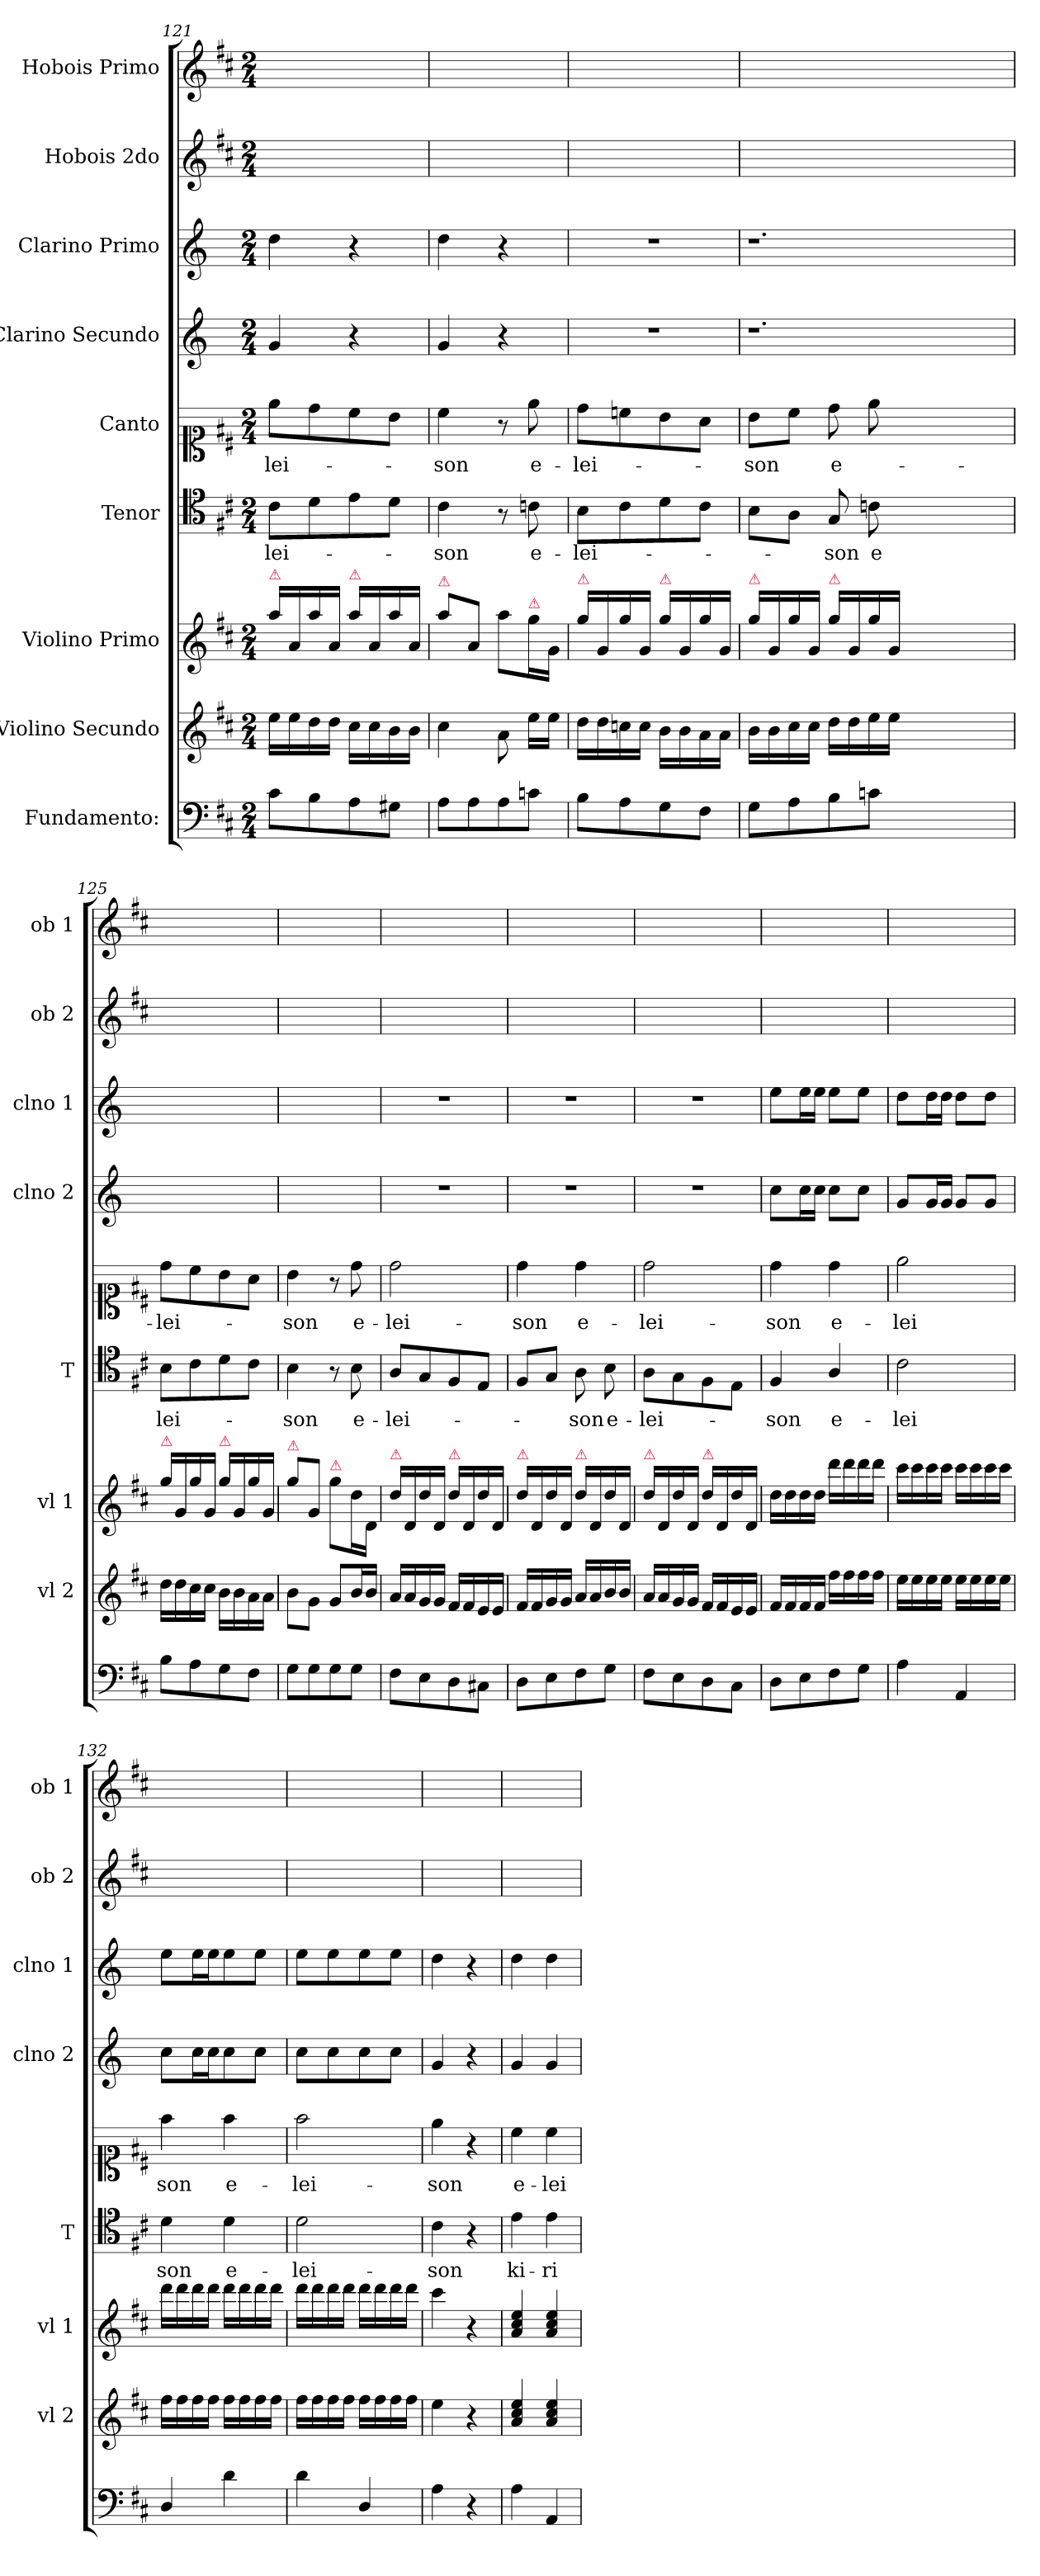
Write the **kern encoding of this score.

**kern	**kern	**kern	**kern	**text	**kern	**text	**kern	**kern	**kern	**kern
*part9	*part8	*part7	*part6	*part6	*part5	*part5	*part4	*part3	*part2	*part1
*staff9	*staff8	*staff7	*staff6	*staff6	*staff5	*staff5	*staff4	*staff3	*staff2	*staff1
*I"Fundamento:	*I"Violino Secundo	*I"Violino Primo	*I"Tenor	*	*I"Canto	*	*I"Clarino Secundo	*I"Clarino Primo	*I"Hobois 2do	*I"Hobois Primo
*	*I'vl 2	*I'vl 1	*I'T	*	*	*	*I'clno 2	*I'clno 1	*I'ob 2	*I'ob 1
*clefF4	*clefG2	*clefG2	*clefC4	*	*clefC1	*	*clefG2	*clefG2	*clefG2	*clefG2
*	*	*	*	*	*	*	*ITrd-1c-2	*ITrd-1c-2	*	*
*k[f#c#]	*k[f#c#]	*k[f#c#]	*k[f#c#]	*	*k[f#c#]	*	*k[f#c#]	*k[f#c#]	*k[f#c#]	*k[f#c#]
*D:	*D:	*D:	*D:	*	*D:	*	*D:	*D:	*D:	*D:
*M2/4	*M2/4	*M2/4	*M2/4	*	*M2/4	*	*M2/4	*M2/4	*M2/4	*M2/4
=121	=121	=121	=121	=121	=121	=121	=121	=121	=121	=121
!	!	!LO:TX:a:color=crimson:t=⚠	!	!	!	!	!	!	!	!
8c#\L	16ee\LL	16aa\LL	8c#\L	-lei-	8ee\L	-lei-	4a/	4ee\	2ryy	2ryy
.	16ee\	16a/	.	.	.	.	.	.	.	.
8B\	16dd\	16aa\	8d\	.	8dd\	.	.	.	.	.
.	16dd\JJ	16a/JJ	.	.	.	.	.	.	.	.
!	!	!LO:TX:a:color=crimson:t=⚠	!	!	!	!	!	!	!	!
8A\	16cc#\LL	16aa\LL	8e\	.	8cc#\	.	4r	4r	.	.
.	16cc#\	16a/	.	.	.	.	.	.	.	.
8G#X\J	16b\	16aa\	8d\J	.	8b\J	.	.	.	.	.
.	16b\JJ	16a/JJ	.	.	.	.	.	.	.	.
=122	=122	=122	=122	=122	=122	=122	=122	=122	=122	=122
!	!	!LO:TX:a:color=crimson:t=⚠	!	!	!	!	!	!	!	!
8A\L	4cc#\	8aa\L	4c#\	-son	4cc#\	-son	4a/	4ee\	2ryy	2ryy
8A\	.	8a/J	.	.	.	.	.	.	.	.
8A\	8a\	8aa\L	8r	.	8r	.	4r	4r	.	.
!	!	!LO:TX:a:color=crimson:t=⚠	!	!	!	!	!	!	!	!
8cn\J	16ee\LL	16gg\L	8cn\	e-	8ee\	e-	.	.	.	.
.	16ee\JJ	16g/JJ	.	.	.	.	.	.	.	.
=123	=123	=123	=123	=123	=123	=123	=123	=123	=123	=123
!	!	!LO:TX:a:color=crimson:t=⚠	!	!	!	!	!	!	!	!
8B\L	16dd\LL	16gg\LL	8B\L	-lei-	8dd\L	-lei-	2r	2r	2ryy	2ryy
.	16dd\	16g/	.	.	.	.	.	.	.	.
8A\	16ccn\	16gg\	8c#\	.	8ccn\	.	.	.	.	.
.	16cc\JJ	16g/JJ	.	.	.	.	.	.	.	.
!	!	!LO:TX:a:color=crimson:t=⚠	!	!	!	!	!	!	!	!
8G\	16b\LL	16gg\LL	8d\	.	8b\	.	.	.	.	.
.	16b\	16g/	.	.	.	.	.	.	.	.
8F#\J	16a\	16gg\	8c#\J	.	8a\J	.	.	.	.	.
.	16a\JJ	16g/JJ	.	.	.	.	.	.	.	.
=124	=124	=124	=124	=124	=124	=124	=124	=124	=124	=124
!	!	!LO:TX:a:color=crimson:t=⚠	!	!	!	!	!	!	!	!
8G\L	16b\LL	16gg\LL	8B\L	.	8b\L	-son	1.r	1.r	2ryy	2ryy
.	16b\	16g/	.	.	.	.	.	.	.	.
8A\	16cc#\	16gg\	8A\J	.	8cc#\J	.	.	.	.	.
.	16cc#\JJ	16g/JJ	.	.	.	.	.	.	.	.
!	!	!LO:TX:a:color=crimson:t=⚠	!	!	!	!	!	!	!	!
8B\	16dd\LL	16gg\LL	8G/	-son	8dd\	e-	.	.	.	.
.	16dd\	16g/	.	.	.	.	.	.	.	.
8cn\J	16ee\	16gg\	8cn\	e	8ee\	.	.	.	.	.
.	16ee\JJ	16g/JJ	.	.	.	.	.	.	.	.
1ryy	1ryy	1ryy	1ryy	.	1ryy	.	.	.	1ryy	1ryy
=125	=125	=125	=125	=125	=125	=125	=125	=125	=125	=125
!	!	!LO:TX:a:color=crimson:t=⚠	!	!	!	!	!	!	!	!
8B\L	16dd\LL	16gg\LL	8B\L	-lei-	8dd\L	-lei-	2ryy	2ryy	2ryy	2ryy
.	16dd\	16g/	.	.	.	.	.	.	.	.
8A\	16cc#\	16gg\	8c#\	.	8cc#\	.	.	.	.	.
.	16cc#\JJ	16g/JJ	.	.	.	.	.	.	.	.
!	!	!LO:TX:a:color=crimson:t=⚠	!	!	!	!	!	!	!	!
8G\	16b\LL	16gg\LL	8d\	.	8b\	.	.	.	.	.
.	16b\	16g/	.	.	.	.	.	.	.	.
8F#\J	16a\	16gg\	8c#\J	.	8a\J	.	.	.	.	.
.	16a\JJ	16g/JJ	.	.	.	.	.	.	.	.
=126	=126	=126	=126	=126	=126	=126	=126	=126	=126	=126
!	!	!LO:TX:a:color=crimson:t=⚠	!	!	!	!	!	!	!	!
8G\L	8b\L	8gg\L	4B\	son	4b\	son	2ryy	2ryy	2ryy	2ryy
8G\	8g\J	8g/J	.	.	.	.	.	.	.	.
!	!	!LO:TX:a:color=crimson:t=⚠	!	!	!	!	!	!	!	!
8G\	8g/L	8gg\L	8r	.	8r	.	.	.	.	.
8G\J	16b/L	16dd\L	8B\	e-	8dd\	e-	.	.	.	.
.	16b/JJ	16d/JJ	.	.	.	.	.	.	.	.
=127	=127	=127	=127	=127	=127	=127	=127	=127	=127	=127
!	!	!LO:TX:a:color=crimson:t=⚠	!	!	!	!	!	!	!	!
8F#\L	16a/LL	16dd\LL	8A/L	-lei-	2dd\	-lei-	2r	2r	2ryy	2ryy
.	16a/	16d/	.	.	.	.	.	.	.	.
8E\	16g/	16dd\	8G/	.	.	.	.	.	.	.
.	16g/JJ	16d/JJ	.	.	.	.	.	.	.	.
!	!	!LO:TX:a:color=crimson:t=⚠	!	!	!	!	!	!	!	!
8D\	16f#/LL	16dd\LL	8F#/	.	.	.	.	.	.	.
.	16f#/	16d/	.	.	.	.	.	.	.	.
8C#X\J	16e/	16dd\	8E/J	.	.	.	.	.	.	.
.	16e/JJ	16d/JJ	.	.	.	.	.	.	.	.
=128	=128	=128	=128	=128	=128	=128	=128	=128	=128	=128
!	!	!LO:TX:a:color=crimson:t=⚠	!	!	!	!	!	!	!	!
8D\L	16f#/LL	16dd\LL	8F#/L	.	4dd\	-son	2r	2r	2ryy	2ryy
.	16f#/	16d/	.	.	.	.	.	.	.	.
8E\	16g/	16dd\	8G/J	.	.	.	.	.	.	.
.	16g/JJ	16d/JJ	.	.	.	.	.	.	.	.
!	!	!LO:TX:a:color=crimson:t=⚠	!	!	!	!	!	!	!	!
8F#\	16a/LL	16dd\LL	8A\	-son	4dd\	e-	.	.	.	.
.	16a/	16d/	.	.	.	.	.	.	.	.
8G\J	16b/	16dd\	8B\	e-	.	.	.	.	.	.
.	16b/JJ	16d/JJ	.	.	.	.	.	.	.	.
=129	=129	=129	=129	=129	=129	=129	=129	=129	=129	=129
!	!	!LO:TX:a:color=crimson:t=⚠	!	!	!	!	!	!	!	!
8F#\L	16a/LL	16dd\LL	8A\L	-lei-	2dd\	-lei-	2r	2r	2ryy	2ryy
.	16a/	16d/	.	.	.	.	.	.	.	.
8E\	16g/	16dd\	8G\	.	.	.	.	.	.	.
.	16g/JJ	16d/JJ	.	.	.	.	.	.	.	.
!	!	!LO:TX:a:color=crimson:t=⚠	!	!	!	!	!	!	!	!
8D\	16f#/LL	16dd\LL	8F#\	.	.	.	.	.	.	.
.	16f#/	16d/	.	.	.	.	.	.	.	.
8C#\J	16e/	16dd\	8E\J	.	.	.	.	.	.	.
.	16e/JJ	16d/JJ	.	.	.	.	.	.	.	.
=130	=130	=130	=130	=130	=130	=130	=130	=130	=130	=130
8D\L	16f#/LL	16dd\LL	4F#/	-son	4dd\	-son	8dd\L	8ff#\L	2ryy	2ryy
.	16f#/	16dd\	.	.	.	.	.	.	.	.
8E\	16f#/	16dd\	.	.	.	.	16dd\L	16ff#\L	.	.
.	16f#/JJ	16dd\JJ	.	.	.	.	16dd\JJ	16ff#\JJ	.	.
8F#\	16ff#\LL	16ddd\LL	4A/	e-	4dd\	e-	8dd\L	8ff#\L	.	.
.	16ff#\	16ddd\	.	.	.	.	.	.	.	.
8G\J	16ff#\	16ddd\	.	.	.	.	8dd\J	8ff#\J	.	.
.	16ff#\JJ	16ddd\JJ	.	.	.	.	.	.	.	.
=131	=131	=131	=131	=131	=131	=131	=131	=131	=131	=131
4A\	16ee\LL	16ccc#\LL	2c#\	-lei	2ee\	-lei	8a/L	8ee\L	2ryy	2ryy
.	16ee\	16ccc#\	.	.	.	.	.	.	.	.
.	16ee\	16ccc#\	.	.	.	.	16a/L	16ee\L	.	.
.	16ee\JJ	16ccc#\JJ	.	.	.	.	16a/JJ	16ee\JJ	.	.
4AA/	16ee\LL	16ccc#\LL	.	.	.	.	8a/L	8ee\L	.	.
.	16ee\	16ccc#\	.	.	.	.	.	.	.	.
.	16ee\	16ccc#\	.	.	.	.	8a/J	8ee\J	.	.
.	16ee\JJ	16ccc#\JJ	.	.	.	.	.	.	.	.
=132	=132	=132	=132	=132	=132	=132	=132	=132	=132	=132
4D/	16ff#\LL	16ddd\LL	4d\	-son	4ff#\	-son	8dd\L	8ff#\L	2ryy	2ryy
.	16ff#\	16ddd\	.	.	.	.	.	.	.	.
.	16ff#\	16ddd\	.	.	.	.	16dd\L	16ff#\L	.	.
.	16ff#\JJ	16ddd\JJ	.	.	.	.	16dd\J	16ff#\J	.	.
4d\	16ff#\LL	16ddd\LL	4d\	e-	4ff#\	e-	8dd\	8ff#\	.	.
.	16ff#\	16ddd\	.	.	.	.	.	.	.	.
.	16ff#\	16ddd\	.	.	.	.	8dd\J	8ff#\J	.	.
.	16ff#\JJ	16ddd\JJ	.	.	.	.	.	.	.	.
=133	=133	=133	=133	=133	=133	=133	=133	=133	=133	=133
4d\	16ff#\LL	16ddd\LL	2d\	-lei-	2ff#\	-lei-	8dd\L	8ff#\L	2ryy	2ryy
.	16ff#\	16ddd\	.	.	.	.	.	.	.	.
.	16ff#\	16ddd\	.	.	.	.	8dd\	8ff#\	.	.
.	16ff#\JJ	16ddd\JJ	.	.	.	.	.	.	.	.
4D/	16ff#\LL	16ddd\LL	.	.	.	.	8dd\	8ff#\	.	.
.	16ff#\	16ddd\	.	.	.	.	.	.	.	.
.	16ff#\	16ddd\	.	.	.	.	8dd\J	8ff#\J	.	.
.	16ff#\JJ	16ddd\JJ	.	.	.	.	.	.	.	.
=134	=134	=134	=134	=134	=134	=134	=134	=134	=134	=134
4A\	4ee\	4ccc#\	4c#\	-son	4ee\	-son	4a/	4ee\	2ryy	2ryy
4r	4r	4r	4r	.	4r	.	4r	4r	.	.
=135	=135	=135	=135	=135	=135	=135	=135	=135	=135	=135
4A\	4a/ 4cc#/ 4ee/	4a/ 4cc#/ 4ee/	4e\	ki-	4cc#\	e-	4a/	4ee\	2ryy	2ryy
4AA/	4a/ 4cc#/ 4ee/	4a/ 4cc#/ 4ee/	4e\	-ri-	4cc#\	-lei-	4a/	4ee\	.	.
=	=	=	=	=	=	=	=	=	=	=
*-	*-	*-	*-	*-	*-	*-	*-	*-	*-	*-
